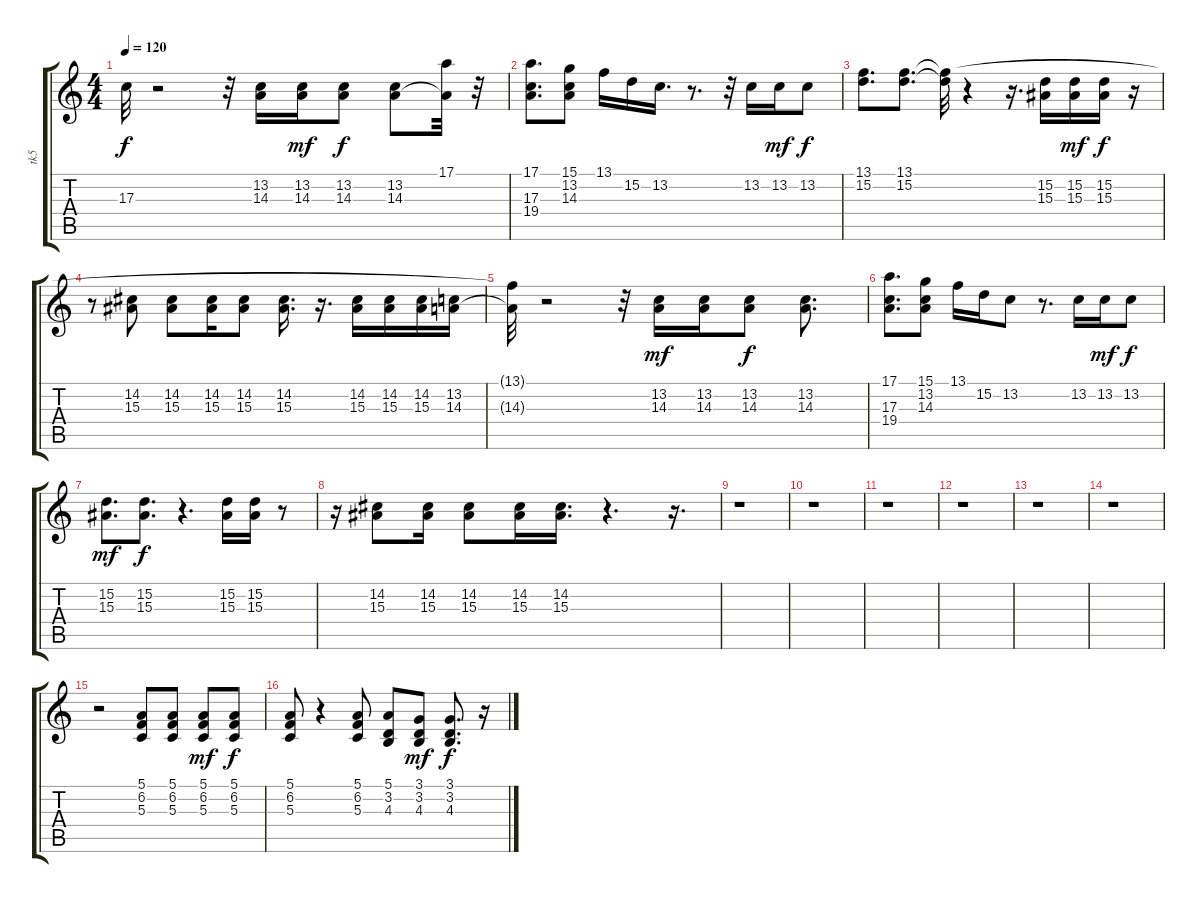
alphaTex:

\track ("tk5" "tk5") {instrument frenchhorn}
\staff {score tabs}
\tuning (E4 B3 G3 D3 A2 E2) {hide}
\ts (4 4)
\tempo 120
\clef g2
\ks c
17.3{t}.32{dy f} r.2 r.32 (13.2 14.3).16 (13.2 14.3).16{dy mf} (13.2 14.3).8{dy f} (13.2 14.3).8 (17.1{t} 14.3{t}).32 r.32 |
(17.1 17.3 19.4).8{d} (15.1 13.2 14.3).8 13.1.16 15.2.16 13.2.16{d} r.8{d} r.32 13.2.16 13.2.16{dy mf} 13.2.8{dy f} |
(13.1 15.2).8{d} (13.1 15.2).8{d} (13.1{t} 15.2{t}).32 r.4 r.16{d} (15.2 15.3).16 (15.2 15.3).16{dy mf} (15.2 15.3).16{dy f} r.16 |
r.8 (14.2 15.3).8 (14.2 15.3).8 (14.2 15.3).16 (14.2 15.3).8 (14.2 15.3).16{d} r.16{d} (14.2 15.3).16 (14.2 15.3).16 (14.2 15.3).16 (13.2 14.3).16 |
(13.1{t} 14.3{t}).32 r.2 r.32 (13.2 14.3).16{dy mf} (13.2 14.3).16 (13.2 14.3).8{dy f} (13.2 14.3).8{d} |
(17.1 17.3 19.4).8{d} (15.1 13.2 14.3).8 13.1.16 15.2.16 13.2.8 r.8{d} 13.2.16 13.2.16{dy mf} 13.2.8{dy f} |
(15.2 15.3).8{d dy mf} (15.2 15.3).8{d dy f} r.4{d} (15.2 15.3).16 (15.2 15.3).16 r.8 |
r.16 (14.2 15.3).8 (14.2 15.3).16 (14.2 15.3).8 (14.2 15.3).16 (14.2 15.3).16{d} r.4{d} r.16{d} |
r.1 |
r.1 |
r.1 |
r.1 |
r.1 |
r.1 |
r.2 (5.1 6.2 5.3).8 (5.1 6.2 5.3).8 (5.1 6.2 5.3).8{dy mf} (5.1 6.2 5.3).8{dy f} |
(5.1 6.2 5.3).8 r.4 (5.1 6.2 5.3).8 (5.1 3.2 4.3).8 (3.1 3.2 4.3).8{dy mf} (3.1 3.2 4.3).8{d dy f} r.16
